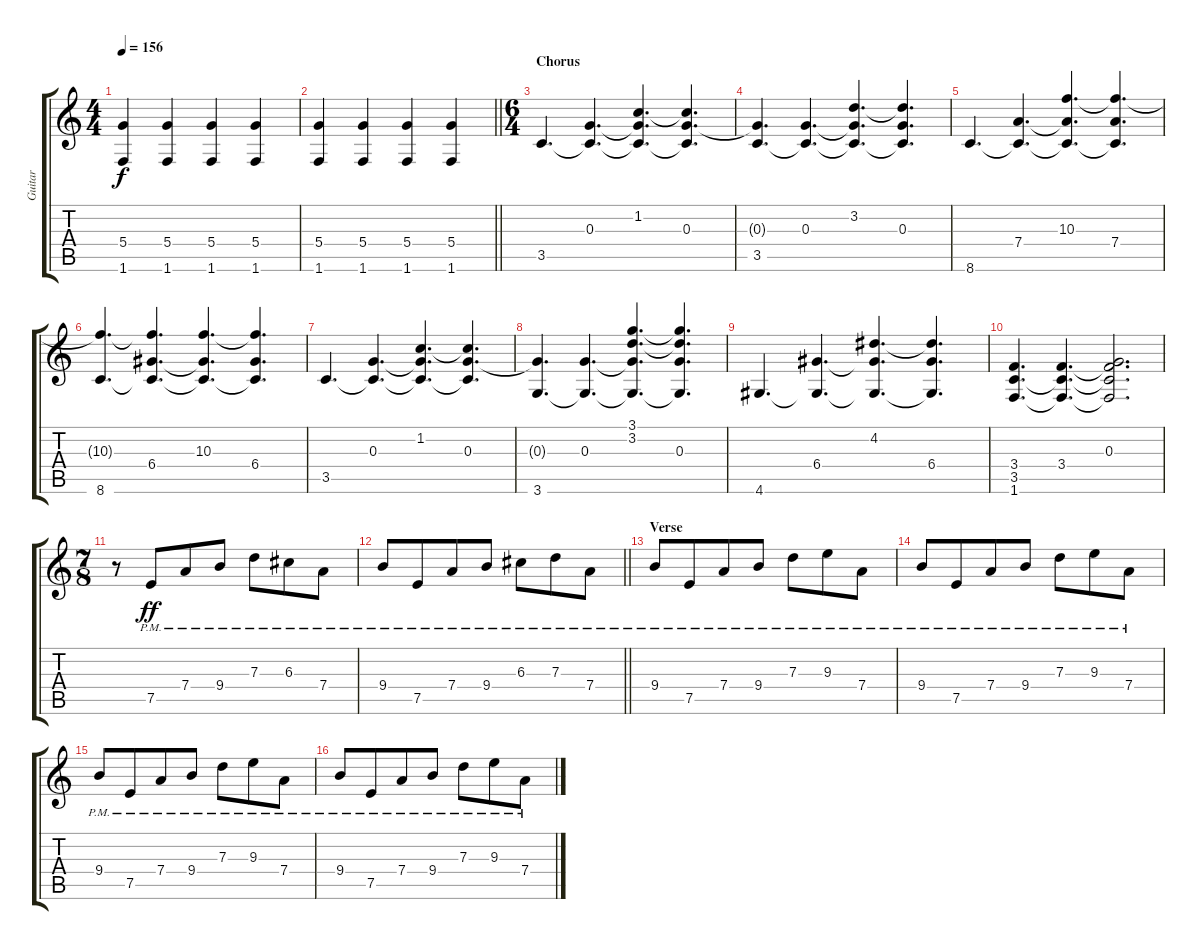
\track ("Guitar" "Guitar") {instrument overdrivenguitar}
\staff {score tabs}
\tuning (E4 B3 G3 D3 A2 E2) {hide}
\ts (4 4)
\tempo 156
\clef g2
\ks c
(5.4 1.6).4{dy f} (5.4 1.6).4 (5.4 1.6).4 (5.4 1.6).4 |
\barLineRight lightlight
(5.4 1.6).4 (5.4 1.6).4 (5.4 1.6).4 (5.4 1.6).4 |
\ts (6 4)
\section ("" "Chorus")
3.5.4{d} (0.3 3.5{t}).4{d} (1.2 0.3{t} 3.5{t}).4{d} (1.2{t} 0.3 3.5{t}).4{d} |
(0.3{t} 3.5).4{d} (0.3 3.5{t}).4{d} (3.2 0.3{t} 3.5{t}).4{d} (3.2{t} 0.3 3.5{t}).4{d} |
8.6.4{d} (7.4 8.6{t}).4{d} (10.3 7.4{t} 8.6{t}).4{d} (10.3{t} 7.4 8.6{t}).4{d} |
(10.3{t} 8.6).4{d} (10.3{t} 6.4 8.6{t}).4{d} (10.3 6.4{t} 8.6{t}).4{d} (10.3{t} 6.4 8.6{t}).4{d} |
3.5.4{d} (0.3 3.5{t}).4{d} (1.2 0.3{t} 3.5{t}).4{d} (1.2{t} 0.3 3.5{t}).4{d} |
(0.3{t} 3.6).4{d} (0.3 3.6{t}).4{d} (3.1 3.2 0.3{t} 3.6{t}).4{d} (3.1{t} 3.2{t} 0.3 3.6{t}).4{d} |
4.6.4{d} (6.4 4.6{t}).4{d} (4.2 6.4{t} 4.6{t}).4{d} (4.2{t} 6.4 4.6{t}).4{d} |
(3.4 3.5 1.6).4{d} (3.4 3.5{t} 1.6{t}).4{d} (0.3 3.4{t} 3.5{t} 1.6{t}).2{d} |
\ts (7 8)
r.8{volume 0} 7.5{pm}.8{dy ff volume 12} 7.4{pm}.8 9.4{pm}.8 7.3{pm}.8 6.3{pm}.8 7.4{pm}.8 |
\barLineRight lightlight
9.4{pm}.8 7.5{pm}.8 7.4{pm}.8 9.4{pm}.8 6.3{pm}.8 7.3{pm}.8 7.4{pm}.8 |
\section ("" "Verse")
9.4{pm}.8{volume 12} 7.5{pm}.8 7.4{pm}.8 9.4{pm}.8 7.3{pm}.8 9.3{pm}.8 7.4{pm}.8 |
9.4{pm}.8 7.5{pm}.8 7.4{pm}.8 9.4{pm}.8 7.3{pm}.8 9.3{pm}.8 7.4{pm}.8 |
9.4{pm}.8 7.5{pm}.8 7.4{pm}.8 9.4{pm}.8 7.3{pm}.8 9.3{pm}.8 7.4{pm}.8 |
9.4{pm}.8 7.5{pm}.8 7.4{pm}.8 9.4{pm}.8 7.3{pm}.8 9.3{pm}.8 7.4{pm}.8
